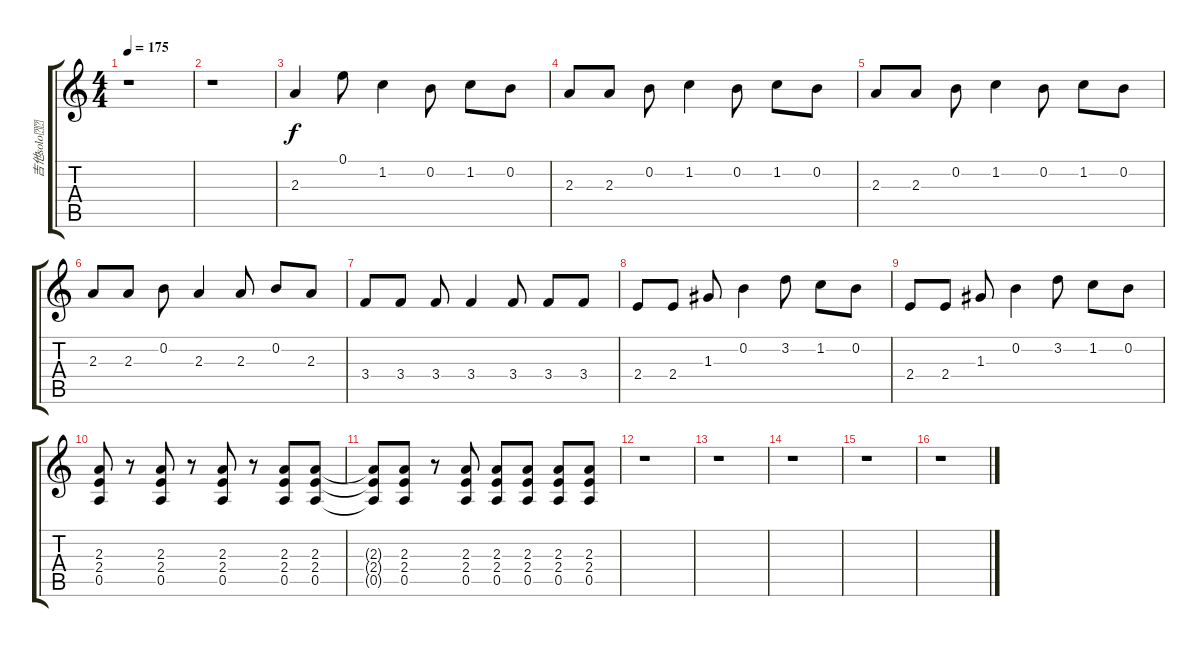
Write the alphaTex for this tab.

\track ("吉他solo" "吉他solo") {instrument overdrivenguitar}
\staff {score tabs}
\tuning (E4 B3 G3 D3 A2 E2) {hide}
\ts (4 4)
\tempo 175
\clef g2
\ks c
r.1{dy f} |
r.1 |
2.3.4{volume 16 instrument overdrivenguitar} 0.1.8 1.2.4 0.2.8 1.2.8 0.2.8 |
2.3.8 2.3.8 0.2.8 1.2.4 0.2.8 1.2.8 0.2.8 |
2.3.8 2.3.8 0.2.8 1.2.4 0.2.8 1.2.8 0.2.8 |
2.3.8 2.3.8 0.2.8 2.3.4 2.3.8 0.2.8 2.3.8 |
3.4.8 3.4.8 3.4.8 3.4.4 3.4.8 3.4.8 3.4.8 |
2.4.8 2.4.8 1.3.8 0.2.4 3.2.8 1.2.8 0.2.8 |
2.4.8 2.4.8 1.3.8 0.2.4 3.2.8 1.2.8 0.2.8 |
(2.3 2.4 0.5).8 r.8 (2.3 2.4 0.5).8 r.8 (2.3 2.4 0.5).8 r.8 (2.3 2.4 0.5).8 (2.3 2.4 0.5).8 |
(2.3{t} 2.4{t} 0.5{t}).8 (2.3 2.4 0.5).8 r.8 (2.3 2.4 0.5).8 (2.3 2.4 0.5).8 (2.3 2.4 0.5).8 (2.3 2.4 0.5).8 (2.3 2.4 0.5).8 |
r.1 |
r.1 |
r.1 |
r.1 |
r.1
